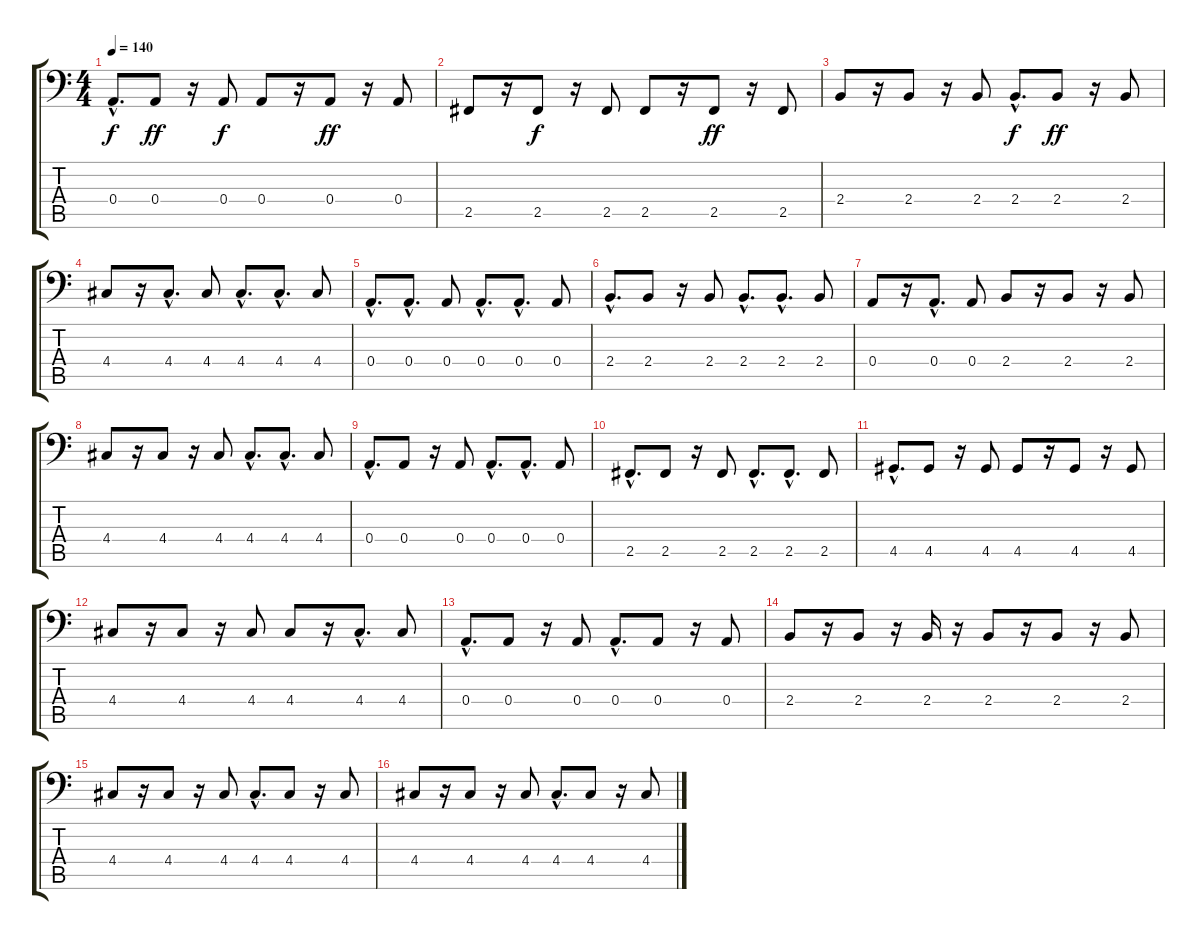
\track "" {instrument synthbass1}
\staff {score tabs}
\tuning (C3 G2 D2 A1 E1 B0) {hide}
\ts (4 4)
\tempo 140
\clef f4
\ks c
0.4{hac}.8{d dy f} 0.4.8{dy ff} r.16 0.4.8{dy f} 0.4.8 r.16 0.4.8{dy ff} r.16 0.4.8 |
2.5.8 r.16 2.5.8{dy f} r.16 2.5.8 2.5.8 r.16 2.5.8{dy ff} r.16 2.5.8 |
2.4.8 r.16 2.4.8 r.16 2.4.8 2.4{hac}.8{d dy f} 2.4.8{dy ff} r.16 2.4.8 |
4.4.8 r.16 4.4{hac}.8{d} 4.4.8 4.4{hac}.8{d} 4.4{hac}.8{d} 4.4.8 |
0.4{hac}.8{d} 0.4{hac}.8{d} 0.4.8 0.4{hac}.8{d} 0.4{hac}.8{d} 0.4.8 |
2.4{hac}.8{d} 2.4.8 r.16 2.4.8 2.4{hac}.8{d} 2.4{hac}.8{d} 2.4.8 |
0.4.8 r.16 0.4{hac}.8{d} 0.4.8 2.4.8 r.16 2.4.8 r.16 2.4.8 |
4.4.8 r.16 4.4.8 r.16 4.4.8 4.4{hac}.8{d} 4.4{hac}.8{d} 4.4.8 |
0.4{hac}.8{d} 0.4.8 r.16 0.4.8 0.4{hac}.8{d} 0.4{hac}.8{d} 0.4.8 |
2.5{hac}.8{d} 2.5.8 r.16 2.5.8 2.5{hac}.8{d} 2.5{hac}.8{d} 2.5.8 |
4.5{hac}.8{d} 4.5.8 r.16 4.5.8 4.5.8 r.16 4.5.8 r.16 4.5.8 |
4.4.8 r.16 4.4.8 r.16 4.4.8 4.4.8 r.16 4.4{hac}.8{d} 4.4.8 |
0.4{hac}.8{d} 0.4.8 r.16 0.4.8 0.4{hac}.8{d} 0.4.8 r.16 0.4.8 |
2.4.8 r.16 2.4.8 r.16 2.4.16 r.16 2.4.8 r.16 2.4.8 r.16 2.4.8 |
4.4.8 r.16 4.4.8 r.16 4.4.8 4.4{hac}.8{d} 4.4.8 r.16 4.4.8 |
4.4.8 r.16 4.4.8 r.16 4.4.8 4.4{hac}.8{d} 4.4.8 r.16 4.4.8
